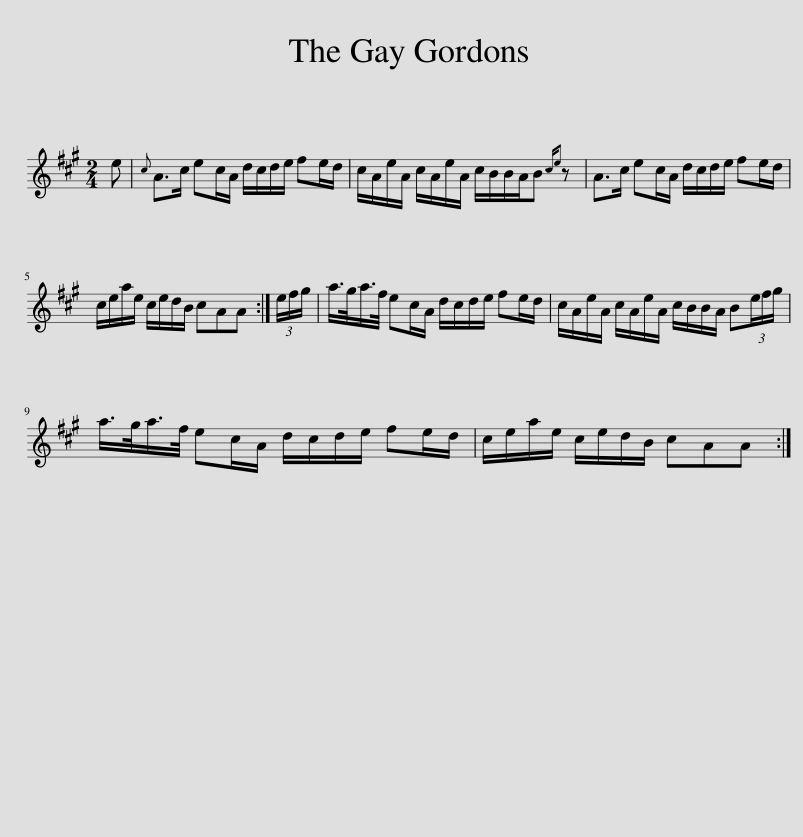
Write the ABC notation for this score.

X:1
L:1/8
M:2/4
I:linebreak $
K:A
V:1 treble
V:1
 e |{c} A>c ec/A/ d/c/d/e/ fe/d/ | c/A/e/A/ c/A/e/A/ c/B/B/A<B{ce} z | A>c ec/A/ d/c/d/e/ fe/d/ |$ c/e/a/e/ c/e/d/B/ cAA :| %5
 (3e/f/g/ | a/>g/a/>f/ ec/A/ d/c/d/e/ fe/d/ | c/A/e/A/ c/A/e/A/ c/B/B/A/ B(3e/f/g/ |$ a/>g/a/>f/ ec/A/ d/c/d/e/ fe/d/ | c/e/a/e/ c/e/d/B/ cAA :| %10
